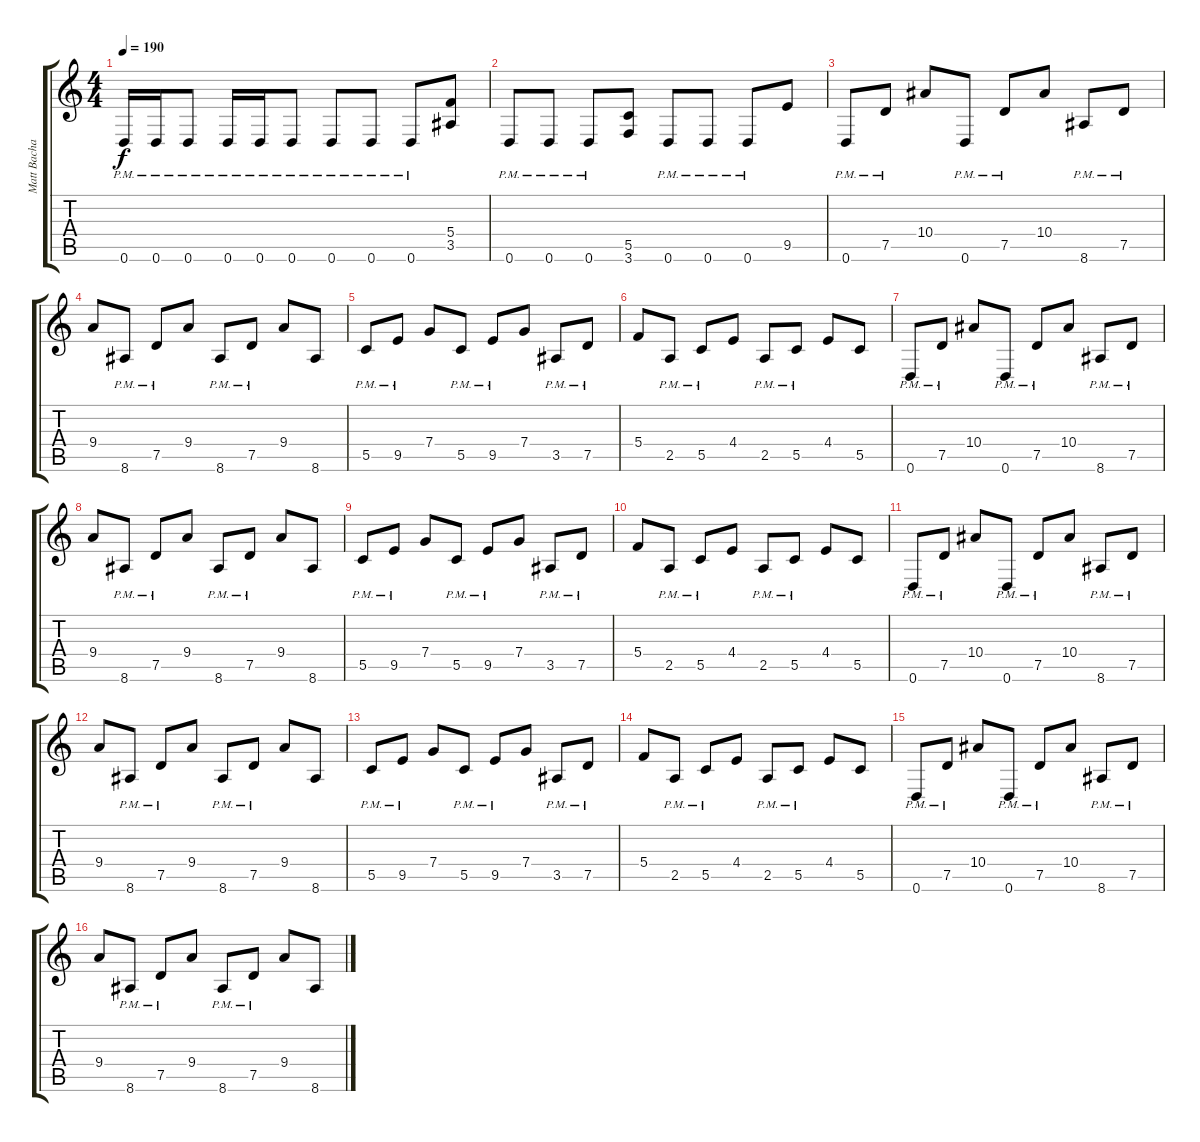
\track ("Matt Bachand" "Matt Bacha") {instrument distortionguitar}
\staff {score tabs}
\tuning (D4 A3 F3 C3 G2 D2) {hide}
\ts (4 4)
\tempo 190
\clef g2
\ks c
0.6{pm}.16{dy f} 0.6{pm}.16 0.6{pm}.8 0.6{pm}.16 0.6{pm}.16 0.6{pm}.8 0.6{pm}.8 0.6{pm}.8 0.6{pm}.8 (5.4 3.5).8 |
0.6{pm}.8 0.6{pm}.8 0.6{pm}.8 (5.5 3.6).8 0.6{pm}.8 0.6{pm}.8 0.6{pm}.8 9.5.8 |
0.6{pm}.8 7.5{pm}.8 10.4.8 0.6{pm}.8 7.5{pm}.8 10.4.8 8.6{pm}.8 7.5{pm}.8 |
9.4.8 8.6{pm}.8 7.5{pm}.8 9.4.8 8.6{pm}.8 7.5{pm}.8 9.4.8 8.6.8 |
5.5{pm}.8 9.5{pm}.8 7.4.8 5.5{pm}.8 9.5{pm}.8 7.4.8 3.5{pm}.8 7.5{pm}.8 |
5.4.8 2.5{pm}.8 5.5{pm}.8 4.4.8 2.5{pm}.8 5.5{pm}.8 4.4.8 5.5.8 |
0.6{pm}.8 7.5{pm}.8 10.4.8 0.6{pm}.8 7.5{pm}.8 10.4.8 8.6{pm}.8 7.5{pm}.8 |
9.4.8 8.6{pm}.8 7.5{pm}.8 9.4.8 8.6{pm}.8 7.5{pm}.8 9.4.8 8.6.8 |
5.5{pm}.8 9.5{pm}.8 7.4.8 5.5{pm}.8 9.5{pm}.8 7.4.8 3.5{pm}.8 7.5{pm}.8 |
5.4.8 2.5{pm}.8 5.5{pm}.8 4.4.8 2.5{pm}.8 5.5{pm}.8 4.4.8 5.5.8 |
0.6{pm}.8 7.5{pm}.8 10.4.8 0.6{pm}.8 7.5{pm}.8 10.4.8 8.6{pm}.8 7.5{pm}.8 |
9.4.8 8.6{pm}.8 7.5{pm}.8 9.4.8 8.6{pm}.8 7.5{pm}.8 9.4.8 8.6.8 |
5.5{pm}.8 9.5{pm}.8 7.4.8 5.5{pm}.8 9.5{pm}.8 7.4.8 3.5{pm}.8 7.5{pm}.8 |
5.4.8 2.5{pm}.8 5.5{pm}.8 4.4.8 2.5{pm}.8 5.5{pm}.8 4.4.8 5.5.8 |
0.6{pm}.8 7.5{pm}.8 10.4.8 0.6{pm}.8 7.5{pm}.8 10.4.8 8.6{pm}.8 7.5{pm}.8 |
9.4.8 8.6{pm}.8 7.5{pm}.8 9.4.8 8.6{pm}.8 7.5{pm}.8 9.4.8 8.6.8
